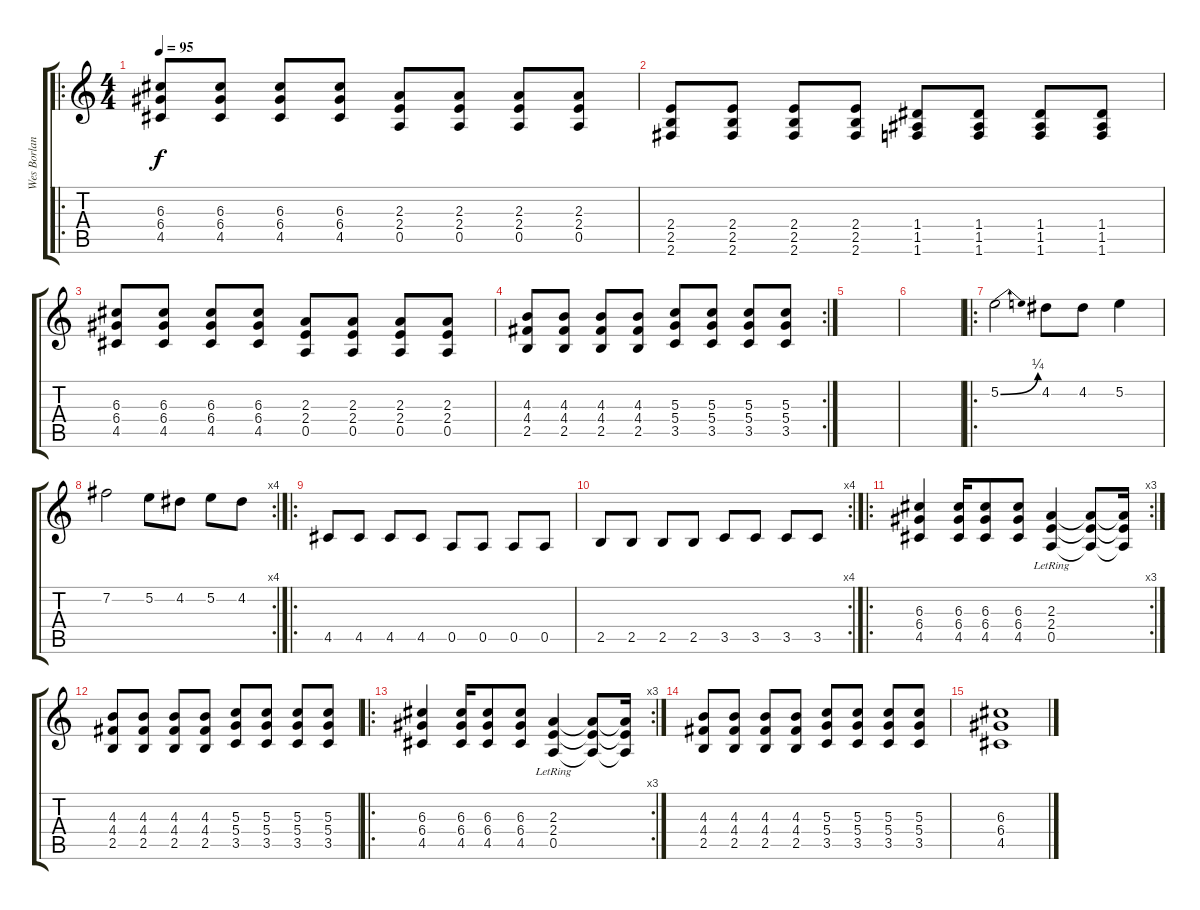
\track ("Wes Borland" "Wes Borlan") {instrument electricguitarclean}
\staff {score tabs}
\tuning (E4 B3 G3 D3 A2 E2) {hide}
\ro
\ts (4 4)
\tempo 95
\clef g2
\ks c
(6.3 6.4 4.5).8{dy f instrument overdrivenguitar} (6.3 6.4 4.5).8 (6.3 6.4 4.5).8 (6.3 6.4 4.5).8 (2.3 2.4 0.5).8 (2.3 2.4 0.5).8 (2.3 2.4 0.5).8 (2.3 2.4 0.5).8 |
(2.4 2.5 2.6).8 (2.4 2.5 2.6).8 (2.4 2.5 2.6).8 (2.4 2.5 2.6).8 (1.4 1.5 1.6).8 (1.4 1.5 1.6).8 (1.4 1.5 1.6).8 (1.4 1.5 1.6).8 |
(6.3 6.4 4.5).8{instrument overdrivenguitar} (6.3 6.4 4.5).8 (6.3 6.4 4.5).8 (6.3 6.4 4.5).8 (2.3 2.4 0.5).8 (2.3 2.4 0.5).8 (2.3 2.4 0.5).8 (2.3 2.4 0.5).8 |
\rc 2
(4.3 4.4 2.5).8 (4.3 4.4 2.5).8 (4.3 4.4 2.5).8 (4.3 4.4 2.5).8 (5.3 5.4 3.5).8 (5.3 5.4 3.5).8 (5.3 5.4 3.5).8 (5.3 5.4 3.5).8 |
|
|
\ro
5.2{be (bend 0 0 60 1)}.2{instrument electricguitarclean} 4.2.8 4.2.8 5.2.4 |
\rc 4
7.2.2 5.2.8 4.2.8 5.2.8 4.2.8 |
\ro
4.5.8{instrument electricguitarmuted} 4.5.8 4.5.8 4.5.8 0.5.8 0.5.8 0.5.8 0.5.8 |
\rc 4
2.5.8 2.5.8 2.5.8 2.5.8 3.5.8 3.5.8 3.5.8 3.5.8 |
\ro
\rc 3
(6.3 6.4 4.5).4 (6.3 6.4 4.5).16 (6.3 6.4 4.5).8 (6.3 6.4 4.5).8 (2.3 2.4 0.5{lr}).4 (2.3{t} 2.4{t} 0.5{t}).8 (2.3{t} 2.4{t} 0.5{t}).16 |
(4.3 4.4 2.5).8 (4.3 4.4 2.5).8 (4.3 4.4 2.5).8 (4.3 4.4 2.5).8 (5.3 5.4 3.5).8 (5.3 5.4 3.5).8 (5.3 5.4 3.5).8 (5.3 5.4 3.5).8 |
\ro
\rc 3
(6.3 6.4 4.5).4 (6.3 6.4 4.5).16 (6.3 6.4 4.5).8 (6.3 6.4 4.5).8 (2.3 2.4 0.5{lr}).4 (2.3{t} 2.4{t} 0.5{t}).8 (2.3{t} 2.4{t} 0.5{t}).16 |
(4.3 4.4 2.5).8 (4.3 4.4 2.5).8 (4.3 4.4 2.5).8 (4.3 4.4 2.5).8 (5.3 5.4 3.5).8 (5.3 5.4 3.5).8 (5.3 5.4 3.5).8 (5.3 5.4 3.5).8 |
(6.3 6.4 4.5).1
